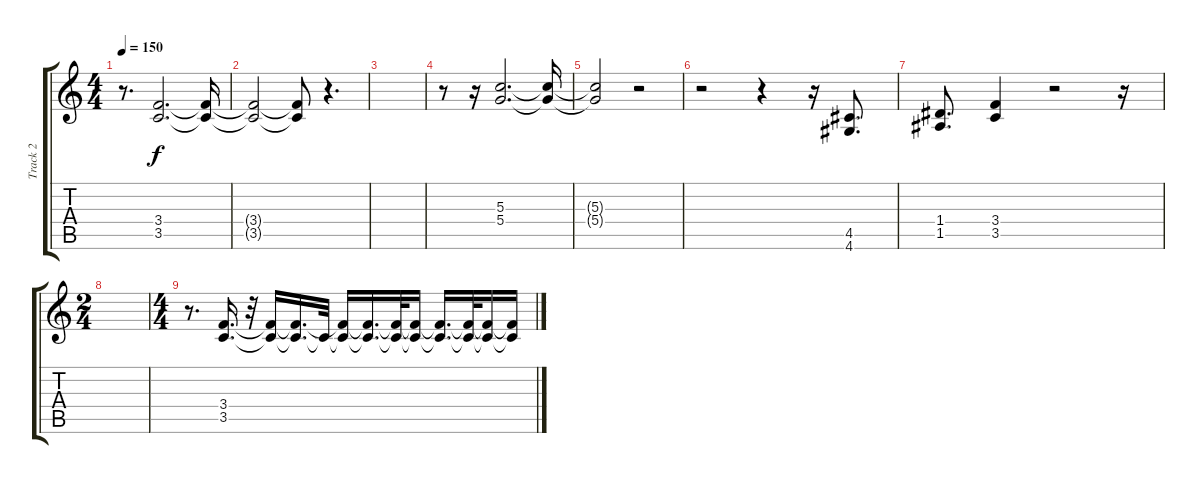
\track ("Track 2" "Track 2") {instrument distortionguitar}
\staff {score tabs}
\tuning (E4 B3 G3 D3 A2 E2) {hide}
\ts (4 4)
\tempo 150
\clef g2
\ks c
r.8{d dy f} (3.4 3.5).2{d} (3.4{t} 3.5{t}).16 |
(3.4{t} 3.5{t}).2 (3.4{t} 3.5{t}).8 r.4{d} |
|
r.8 r.16 (5.3 5.4).2{d} (5.3{t} 5.4{t}).16 |
(5.3{t} 5.4{t}).2 r.2 |
r.2 r.4 r.16 (4.5 4.6).8{d} |
(1.4 1.5).8{d} (3.4 3.5).4 r.2 r.16 |
\ts (2 4)
|
\ts (4 4)
r.8{d} (3.4 3.5).16{d} r.32 (3.4{t} 3.5{t}).16 (3.4{t} 3.5{t}).16{d} 3.5{t}.32 (3.4{t} 3.5{t}).16 (3.4{t} 3.5{t}).16{d} (3.4{t} 3.5{t}).32 (3.4{t} 3.5{t}).16 (3.4{t} 3.5{t}).16{d} (3.4{t} 3.5{t}).32 (3.4{t} 3.5{t}).16 (3.4{t} 3.5{t}).16
